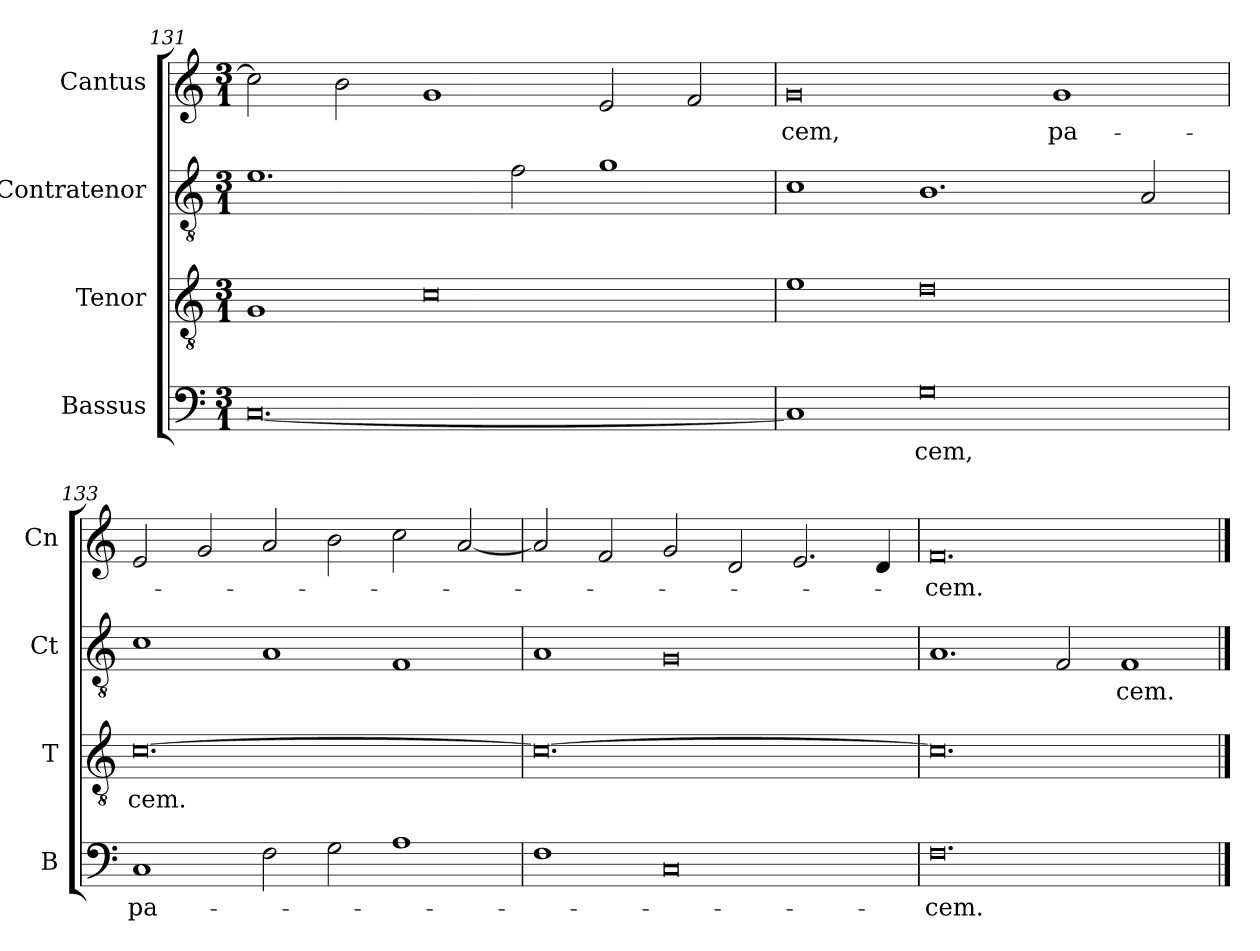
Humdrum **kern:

**kern	**text	**kern	**text	**kern	**text	**kern	**text
*part4	*part4	*part3	*part3	*part2	*part2	*part1	*part1
*staff4	*staff4	*staff3	*staff3	*staff2	*staff2	*staff1	*staff1
*I"Bassus	*	*I"Tenor	*	*I"Contratenor	*	*I"Cantus	*
*I'B	*	*I'T	*	*I'Ct	*	*I'Cn	*
*clefF4	*	*clefGv2	*	*clefGv2	*	*clefG2	*
*k[]	*	*k[]	*	*k[]	*	*k[]	*
*M3/1	*	*M3/1	*	*M3/1	*	*M3/1	*
=131	=131	=131	=131	=131	=131	=131	=131
[0.C	.	1G	.	1.e	.	2cc\]	.
.	.	.	.	.	.	2b\	.
.	.	0c	.	.	.	1g	.
.	.	.	.	2f\	.	.	.
.	.	.	.	1g	.	2e/	.
.	.	.	.	.	.	2f/	.
=132	=132	=132	=132	=132	=132	=132	=132
1C]	.	1e	.	1c	.	0g	-cem,
0G	-cem,	0d	.	1.B	.	.	.
.	.	.	.	.	.	1g	pa-
.	.	.	.	2A/	.	.	.
=133	=133	=133	=133	=133	=133	=133	=133
1C	pa-	[0.c	-cem.	1c	.	2e/	.
.	.	.	.	.	.	2g/	.
2F\	.	.	.	1A	.	2a/	.
2G\	.	.	.	.	.	2b\	.
1A	.	.	.	1F	.	2cc\	.
.	.	.	.	.	.	[2a/	.
=134	=134	=134	=134	=134	=134	=134	=134
1F	.	0.c_	.	1A	.	2a/]	.
.	.	.	.	.	.	2f/	.
0C	.	.	.	0G	.	2g/	.
.	.	.	.	.	.	2d/	.
.	.	.	.	.	.	2.e/	.
.	.	.	.	.	.	4d/	.
=135	=135	=135	=135	=135	=135	=135	=135
0.F	-cem.	0.c]	.	1.A	.	0.f	-cem.
.	.	.	.	2F/	.	.	.
.	.	.	.	1F	-cem.	.	.
==	==	==	==	==	==	==	==
*-	*-	*-	*-	*-	*-	*-	*-
